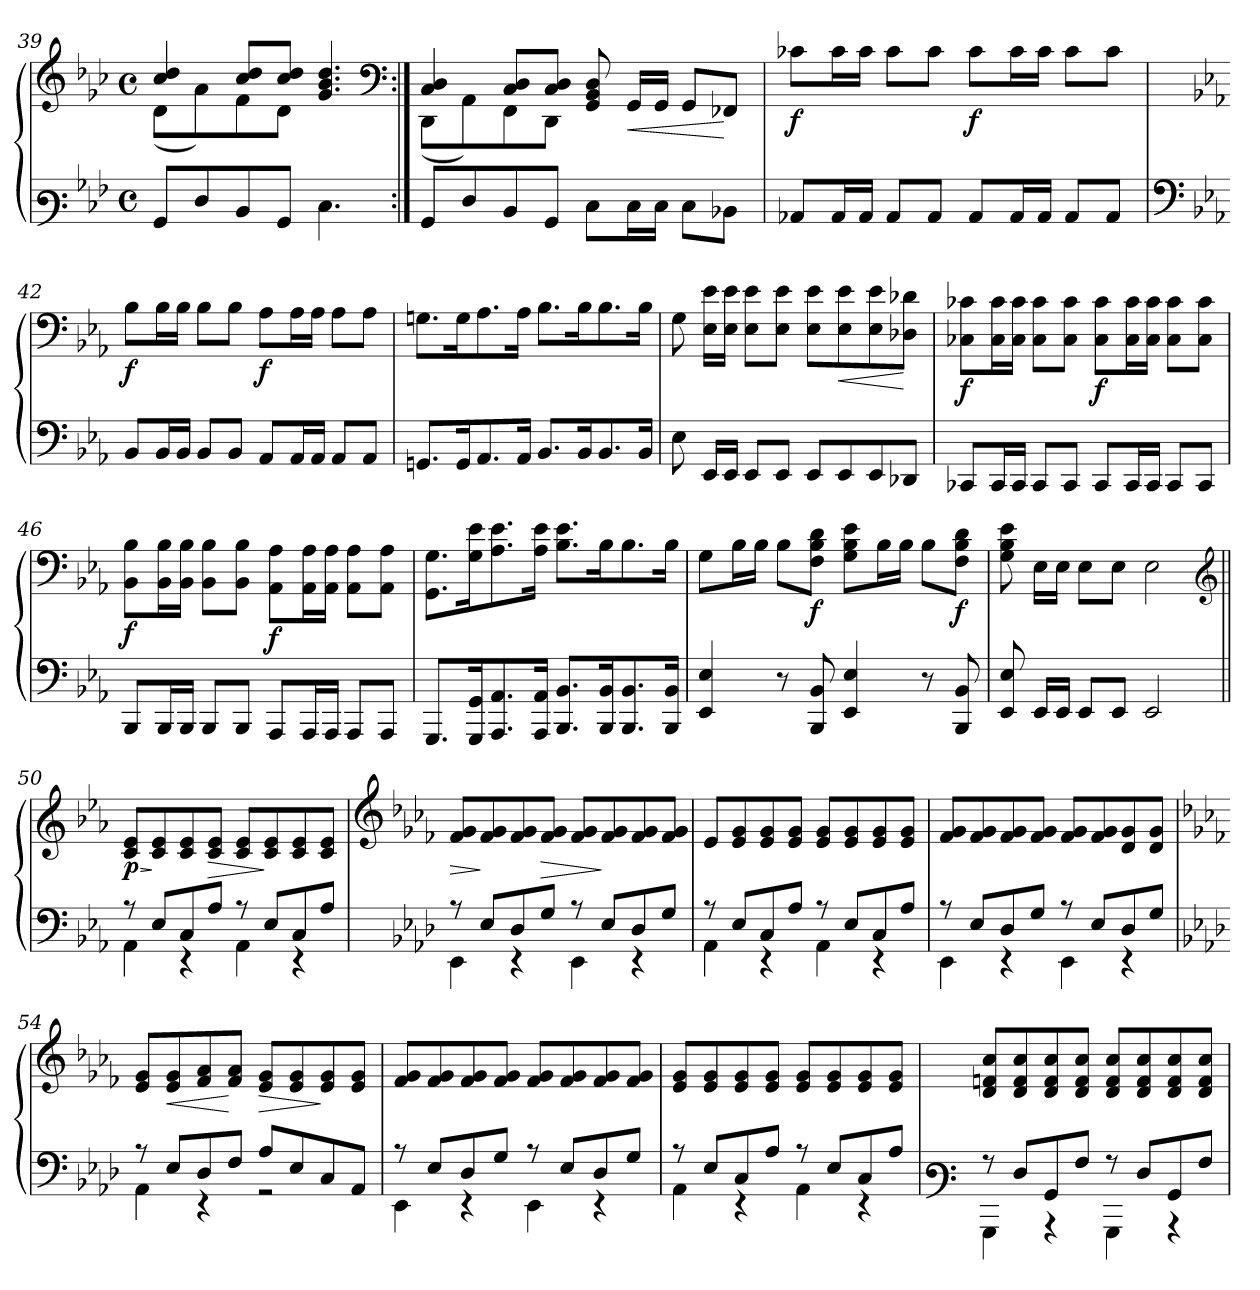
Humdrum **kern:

**kern	**kern	**dynam
*part1	*part1	*part1
*staff2	*staff1	*staff1/2
*clefF3	*clefG3	*
*k[b-e-a-]	*k[b-e-a-]	*
*M4/4	*M4/4	*
*met(c)	*met(c)	*
=39	=39	=39
*	*^	*
8BB-/L	4a-/ 4b-/	(<8B-\L	.
8F/	.	8f\)	.
8D/	8a-/ 8b-/L	8d\	.
8BB-/J	8a-/ 8b-/J	8B-\J	.
4.E-\	4.e-/ 4.g/ 4.b-/	4.ryy	.
*	*clefF4	*	*
=40:|!	=40:|!	=40:|!	=40:|!
8BB-/L	4C/ 4D/	(<8DD\L	.
8F/	.	8AA-\)	.
8D/	8C/ 8D/L	8FF\	.
8BB-/J	8C/ 8D/J	8DD\J	.
8E-\L	8GG/ 8BB-/ 8D/	2ryy	.
!	!	!	!LO:HP:b
16E-\L	16GG/LL	.	<
16E-\JJ	16GG/JJ	.	.
8E-\L	8GG/L	.	.
8D-X\J	8FF-X/J	.	[
*	*v	*v	*
=41	=41	=41
!	!	!LO:DY:b
8C-X/L	8c-X\L	f
16C-/L	16c-\L	.
16C-/JJ	16c-\JJ	.
8C-/L	8c-\L	.
8C-/J	8c-\J	.
!	!	!LO:DY:b
8C-/L	8c-\L	f
16C-/L	16c-\L	.
16C-/JJ	16c-\JJ	.
8C-/L	8c-\L	.
8C-/J	8c-\J	.
!!LO:PB:g=z
=42	=42	=42
*clefF4	*	*
*k[b-e-a-]	*k[b-e-a-]	*
!	!	!LO:DY:b
8BB-/L	8B-\L	f
16BB-/L	16B-\L	.
16BB-/JJ	16B-\JJ	.
8BB-/L	8B-\L	.
8BB-/J	8B-\J	.
!	!	!LO:DY:b
8AA-/L	8A-\L	f
16AA-/L	16A-\L	.
16AA-/JJ	16A-\JJ	.
8AA-/L	8A-\L	.
8AA-/J	8A-\J	.
=43	=43	=43
8.GGn/L	8.Gn\L	.
16GG/k	16G\k	.
8.AA-/	8.A-\	.
16AA-/Jk	16A-\Jk	.
8.BB-/L	8.B-\L	.
16BB-/k	16B-\k	.
8.BB-/	8.B-\	.
16BB-/Jk	16B-\Jk	.
=44	=44	=44
8E-\	8G\	.
16EE-/LL	16E-\ 16e-\LL	.
16EE-/JJ	16E-\ 16e-\JJ	.
8EE-/L	8E-\ 8e-\L	.
8EE-/J	8E-\ 8e-\J	.
8EE-/L	8E-\ 8e-\L	.
!	!	!LO:HP:b
8EE-/	8E-\ 8e-\	<
8EE-/	8E-\ 8e-\	.
8DD-X/J	8D-X\ 8d-X\J	[
!!LO:LB:g=z
=45	=45	=45
!	!	!LO:DY:b
8CC-X/L	8C-X\ 8c-X\L	f
16CC-/L	16C-\ 16c-\L	.
16CC-/JJ	16C-\ 16c-\JJ	.
8CC-/L	8C-\ 8c-\L	.
8CC-/J	8C-\ 8c-\J	.
!	!	!LO:DY:b
8CC-/L	8C-\ 8c-\L	f
16CC-/L	16C-\ 16c-\L	.
16CC-/JJ	16C-\ 16c-\JJ	.
8CC-/L	8C-\ 8c-\L	.
8CC-/J	8C-\ 8c-\J	.
=46	=46	=46
!	!	!LO:DY:b
8BBB-/L	8BB-\ 8B-\L	f
16BBB-/L	16BB-\ 16B-\L	.
16BBB-/JJ	16BB-\ 16B-\JJ	.
8BBB-/L	8BB-\ 8B-\L	.
8BBB-/J	8BB-\ 8B-\J	.
!	!	!LO:DY:b
8AAA-/L	8AA-\ 8A-\L	f
16AAA-/L	16AA-\ 16A-\L	.
16AAA-/JJ	16AA-\ 16A-\JJ	.
8AAA-/L	8AA-\ 8A-\L	.
8AAA-/J	8AA-\ 8A-\J	.
=47	=47	=47
8.GGG/L	8.GG\ 8.G\L	.
16GGG/ 16GG/k	16G\ 16e-\k	.
8.AAA-/ 8.AA-/	8.A-\ 8.e-\	.
16AAA-/ 16AA-/Jk	16A-\ 16e-\Jk	.
8.BBB-/ 8.BB-/L	8.B-\ 8.e-\L	.
16BBB-/ 16BB-/k	16B-\k	.
8.BBB-/ 8.BB-/	8.B-\	.
16BBB-/ 16BB-/Jk	16B-\Jk	.
!!LO:LB:g=z
=48	=48	=48
4EE-/ 4E-/	8G\L	.
.	16B-\L	.
.	16B-\JJ	.
8r	8B-\L	.
!	!	!LO:DY:b
8BBB-/ 8BB-/	8F\ 8B-\ 8d\J	f
4EE-/ 4E-/	8G\ 8B-\ 8e-\L	.
.	16B-\L	.
.	16B-\JJ	.
8r	8B-\L	.
!	!	!LO:DY:b
8BBB-/ 8BB-/	8F\ 8B-\ 8d\J	f
=49	=49	=49
8EE-/ 8E-/	8G\ 8B-\ 8e-\	.
16EE-/LL	16E-\LL	.
16EE-/JJ	16E-\JJ	.
8EE-/L	8E-\L	.
8EE-/J	8E-\J	.
2EE-/	2E-\	.
*	*clefG2	*
=50||	=50||	=50||
*^	*	*
!	!	!	!LO:HP:b
!	!	!	!LO:DY:n=1:b
8rA	4AA-\	8c/ 8e-/L	> p
8E-/L	.	8c/ 8e-/	]
8C/	4rDD	8c/ 8e-/	.
!	!	!	!LO:HP:b
8A-/J	.	8c/ 8e-/J	>
8rA	4AA-\	8c/ 8e-/L	.
8E-/L	.	8c/ 8e-/	]
8C/	4rDD	8c/ 8e-/	.
8A-/J	.	8c/ 8e-/J	.
!!LO:LB:g=z
=51	=51	=51	=51
*	*	*clefG3	*
*k[b-e-a-d-]	*	*k[b-e-a-d-]	*
!	!	!	!LO:HP:b
8rA	4EE-\	8d-/ 8e-/L	>
8E-/L	.	8d-/ 8e-/	]
8D-/	4rEE	8d-/ 8e-/	.
!	!	!	!LO:HP:b
8G/J	.	8d-/ 8e-/J	>
8rA	4EE-\	8d-/ 8e-/L	.
8E-/L	.	8d-/ 8e-/	]
8D-/	4rEE	8d-/ 8e-/	.
8G/J	.	8d-/ 8e-/J	.
=52	=52	=52	=52
8rA	4AA-\	8c/L	.
8E-/L	.	8c/ 8e-/	.
8C/	4rDD	8c/ 8e-/	.
8A-/J	.	8c/ 8e-/J	.
8rA	4AA-\	8c/ 8e-/L	.
8E-/L	.	8c/ 8e-/	.
8C/	4rDD	8c/ 8e-/	.
8A-/J	.	8c/ 8e-/J	.
=53	=53	=53	=53
8rA	4EE-\	8d-/ 8e-/L	.
8E-/L	.	8d-/ 8e-/	.
8D-/	4rEE	8d-/ 8e-/	.
8G/J	.	8d-/ 8e-/J	.
8rA	4EE-\	8d-/ 8e-/L	.
8E-/L	.	8d-/ 8e-/	.
8D-/	4rEE	8B-/ 8e-/	.
8G/J	.	8B-/ 8e-/J	.
!!LO:PB:g=z
=54	=54	=54	=54
*k[b-e-a-d-]	*	*k[b-e-a-d-]	*
8rA	4AA-\	8c/ 8e-/L	.
!	!	!	!LO:HP:b
8E-/L	.	8c/ 8e-/	<
8D-/	4rEE	8d-/ 8f/	.
8F/J	.	8d-/ 8f/J	[
!	!	!	!LO:HP:b
8A-/L	2rGG	8c/ 8e-/L	>
8E-/	.	8c/ 8e-/	.
8C/	.	8c/ 8e-/	]
8AA-/J	.	8c/ 8e-/J	.
=55	=55	=55	=55
8rA	4EE-\	8d-/ 8e-/L	.
8E-/L	.	8d-/ 8e-/	.
8D-/	4rEE	8d-/ 8e-/	.
8G/J	.	8d-/ 8e-/J	.
8rA	4EE-\	8d-/ 8e-/L	.
8E-/L	.	8d-/ 8e-/	.
8D-/	4rEE	8d-/ 8e-/	.
8G/J	.	8d-/ 8e-/J	.
=56	=56	=56	=56
8rA	4AA-\	8c/ 8e-/L	.
8E-/L	.	8c/ 8e-/	.
8C/	4rDD	8c/ 8e-/	.
8A-/J	.	8c/ 8e-/J	.
8rA	4AA-\	8c/ 8e-/L	.
8E-/L	.	8c/ 8e-/	.
8C/	4rDD	8c/ 8e-/	.
8A-/J	.	8c/ 8e-/J	.
!!LO:LB:g=z
=57	=57	=57	=57
*clefF3	*	*	*
8rA	4BBB-\	8B-/ 8dn/ 8a-/L	.
8F/L	.	8B-/ 8d/ 8a-/	.
8BB-/	4rCC	8B-/ 8d/ 8a-/	.
8A-/J	.	8B-/ 8d/ 8a-/J	.
8rA	4BBB-\	8B-/ 8d/ 8a-/L	.
8F/L	.	8B-/ 8d/ 8a-/	.
8BB-/	4rCC	8B-/ 8d/ 8a-/	.
8A-/J	.	8B-/ 8d/ 8a-/J	.
*v	*v	*	*
=	=	=
*-	*-	*-
